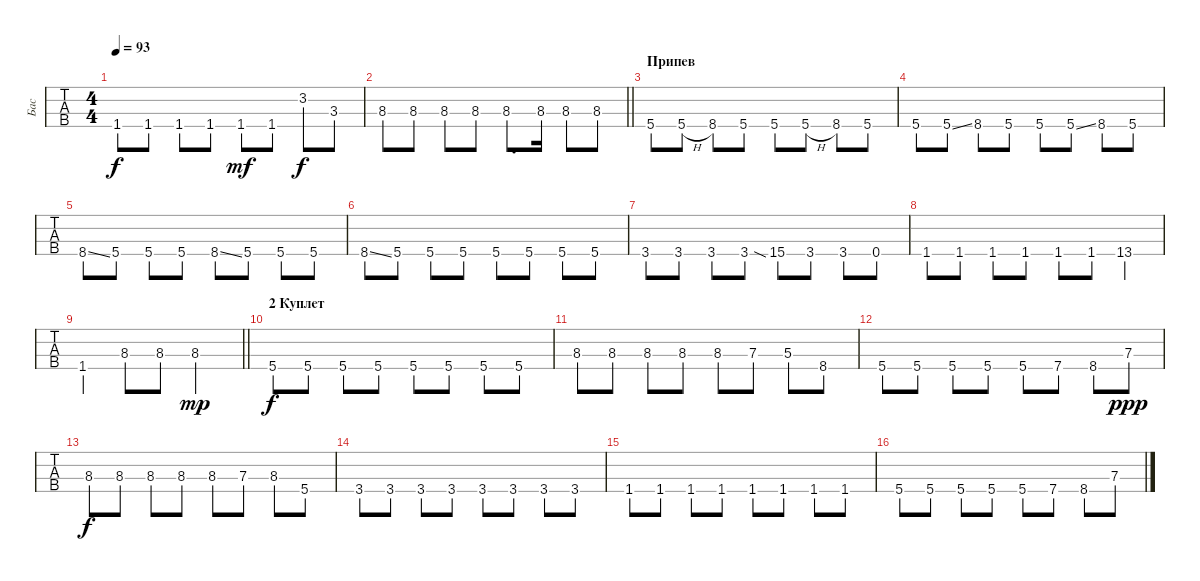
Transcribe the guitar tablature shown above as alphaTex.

\track ("Бас" "Бас") {instrument electricbassfinger}
\staff {tabs}
\tuning (G2 D2 A1 E1) {hide}
\ts (4 4)
\tempo 93
\clef f4
\ks c
1.4.8{dy f} 1.4.8 1.4.8 1.4.8 1.4.8{dy mf} 1.4.8 3.2.8{dy f} 3.3.8 |
\barLineRight lightlight
8.3.8 8.3.8 8.3.8 8.3.8 8.3.8{d} 8.3.16 8.3.8 8.3.8 |
\section ("" "Припев")
5.4.8 5.4{h}.8 8.4.8 5.4.8 5.4.8 5.4{h}.8 8.4.8 5.4.8 |
5.4.8 5.4{ss}.8 8.4.8 5.4.8 5.4.8 5.4{ss}.8 8.4.8 5.4.8 |
8.4{ss}.8 5.4.8 5.4.8 5.4.8 8.4{ss}.8 5.4.8 5.4.8 5.4.8 |
8.4{ss}.8 5.4.8 5.4.8 5.4.8 5.4.8 5.4.8 5.4.8 5.4.8 |
3.4.8 3.4.8 3.4.8 3.4.8 15.4{sia}.8 3.4.8 3.4.8 0.4.8 |
1.4.8 1.4.8 1.4.8 1.4.8 1.4.8 1.4.8 13.4.4 |
\barLineRight lightlight
1.4.4 8.3.8 8.3.8 8.3.2{dy mp} |
\section ("" "2 Куплет")
5.4.8{dy f} 5.4.8 5.4.8 5.4.8 5.4.8 5.4.8 5.4.8 5.4.8 |
8.3.8 8.3.8 8.3.8 8.3.8 8.3.8 7.3.8 5.3.8 8.4.8 |
5.4.8 5.4.8 5.4.8 5.4.8 5.4.8 7.4.8 8.4.8 7.3.8{dy ppp} |
8.3.8{dy f} 8.3.8 8.3.8 8.3.8 8.3.8 7.3.8 8.3.8 5.4.8 |
3.4.8 3.4.8 3.4.8 3.4.8 3.4.8 3.4.8 3.4.8 3.4.8 |
1.4.8 1.4.8 1.4.8 1.4.8 1.4.8 1.4.8 1.4.8 1.4.8 |
5.4.8 5.4.8 5.4.8 5.4.8 5.4.8 7.4.8 8.4.8 7.3.8
